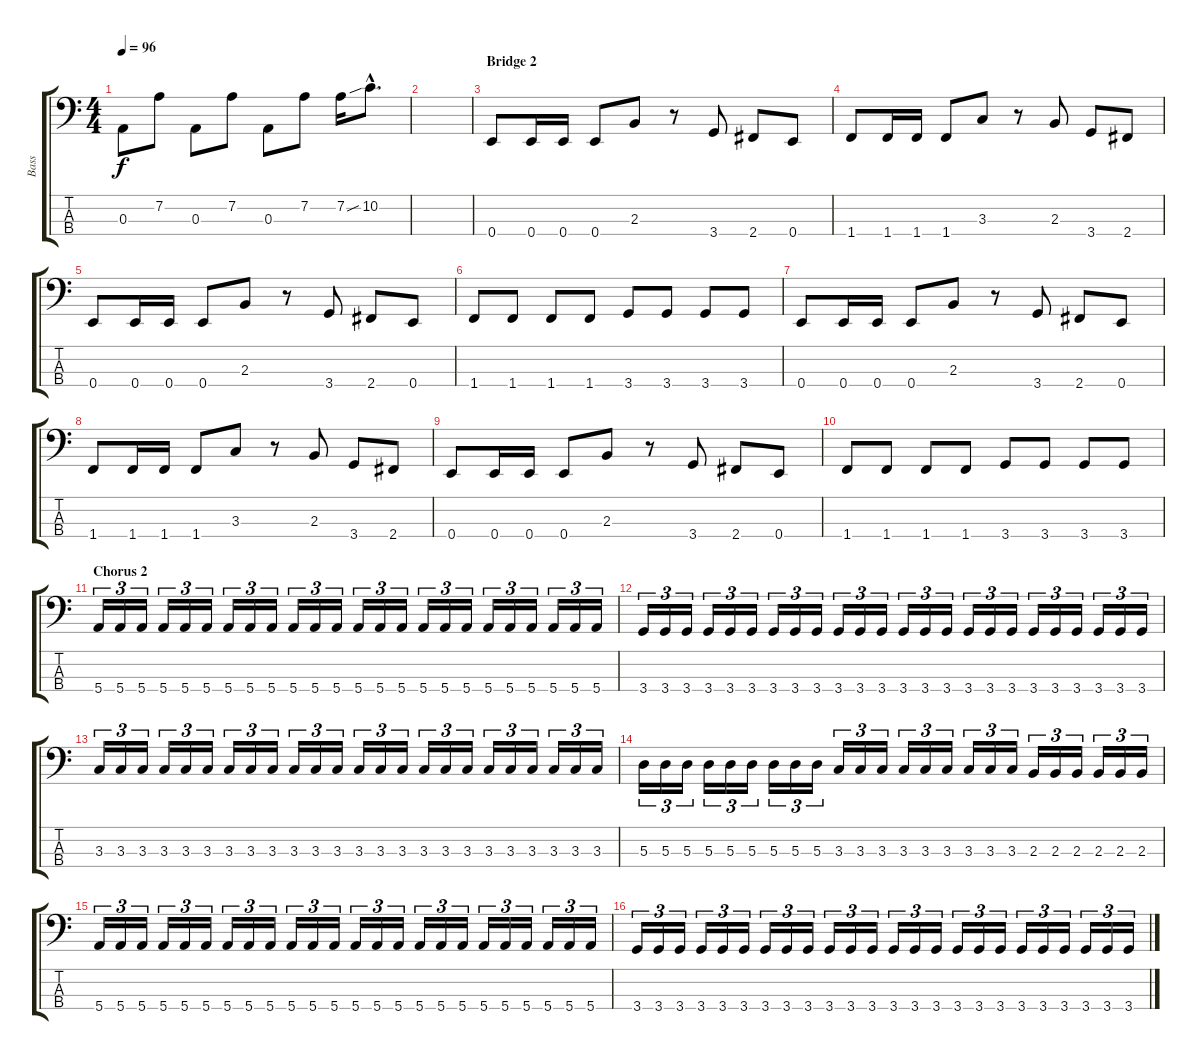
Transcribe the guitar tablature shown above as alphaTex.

\track ("Bass" "Bass") {instrument electricbasspick}
\staff {score tabs}
\tuning (G2 D2 A1 E1) {hide}
\ts (4 4)
\tempo 96
\clef f4
\ks c
0.3.8{dy f} 7.2.8 0.3.8 7.2.8 0.3.8 7.2.8 7.2.16 10.2{sib hac}.8{d} |
|
\section ("" "Bridge 2")
0.4.8 0.4.16 0.4.16 0.4.8 2.3.8 r.8 3.4.8 2.4.8 0.4.8 |
1.4.8 1.4.16 1.4.16 1.4.8 3.3.8 r.8 2.3.8 3.4.8 2.4.8 |
0.4.8 0.4.16 0.4.16 0.4.8 2.3.8 r.8 3.4.8 2.4.8 0.4.8 |
1.4.8 1.4.8 1.4.8 1.4.8 3.4.8 3.4.8 3.4.8 3.4.8 |
0.4.8 0.4.16 0.4.16 0.4.8 2.3.8 r.8 3.4.8 2.4.8 0.4.8 |
1.4.8 1.4.16 1.4.16 1.4.8 3.3.8 r.8 2.3.8 3.4.8 2.4.8 |
0.4.8 0.4.16 0.4.16 0.4.8 2.3.8 r.8 3.4.8 2.4.8 0.4.8 |
1.4.8 1.4.8 1.4.8 1.4.8 3.4.8 3.4.8 3.4.8 3.4.8 |
\section ("" "Chorus 2")
5.4.16{tu (3 2)} 5.4.16{tu (3 2)} 5.4.16{tu (3 2)} 5.4.16{tu (3 2)} 5.4.16{tu (3 2)} 5.4.16{tu (3 2)} 5.4.16{tu (3 2)} 5.4.16{tu (3 2)} 5.4.16{tu (3 2)} 5.4.16{tu (3 2)} 5.4.16{tu (3 2)} 5.4.16{tu (3 2)} 5.4.16{tu (3 2)} 5.4.16{tu (3 2)} 5.4.16{tu (3 2)} 5.4.16{tu (3 2)} 5.4.16{tu (3 2)} 5.4.16{tu (3 2)} 5.4.16{tu (3 2)} 5.4.16{tu (3 2)} 5.4.16{tu (3 2)} 5.4.16{tu (3 2)} 5.4.16{tu (3 2)} 5.4.16{tu (3 2)} |
3.4.16{tu (3 2)} 3.4.16{tu (3 2)} 3.4.16{tu (3 2)} 3.4.16{tu (3 2)} 3.4.16{tu (3 2)} 3.4.16{tu (3 2)} 3.4.16{tu (3 2)} 3.4.16{tu (3 2)} 3.4.16{tu (3 2)} 3.4.16{tu (3 2)} 3.4.16{tu (3 2)} 3.4.16{tu (3 2)} 3.4.16{tu (3 2)} 3.4.16{tu (3 2)} 3.4.16{tu (3 2)} 3.4.16{tu (3 2)} 3.4.16{tu (3 2)} 3.4.16{tu (3 2)} 3.4.16{tu (3 2)} 3.4.16{tu (3 2)} 3.4.16{tu (3 2)} 3.4.16{tu (3 2)} 3.4.16{tu (3 2)} 3.4.16{tu (3 2)} |
3.3.16{tu (3 2)} 3.3.16{tu (3 2)} 3.3.16{tu (3 2)} 3.3.16{tu (3 2)} 3.3.16{tu (3 2)} 3.3.16{tu (3 2)} 3.3.16{tu (3 2)} 3.3.16{tu (3 2)} 3.3.16{tu (3 2)} 3.3.16{tu (3 2)} 3.3.16{tu (3 2)} 3.3.16{tu (3 2)} 3.3.16{tu (3 2)} 3.3.16{tu (3 2)} 3.3.16{tu (3 2)} 3.3.16{tu (3 2)} 3.3.16{tu (3 2)} 3.3.16{tu (3 2)} 3.3.16{tu (3 2)} 3.3.16{tu (3 2)} 3.3.16{tu (3 2)} 3.3.16{tu (3 2)} 3.3.16{tu (3 2)} 3.3.16{tu (3 2)} |
5.3.16{tu (3 2)} 5.3.16{tu (3 2)} 5.3.16{tu (3 2)} 5.3.16{tu (3 2)} 5.3.16{tu (3 2)} 5.3.16{tu (3 2)} 5.3.16{tu (3 2)} 5.3.16{tu (3 2)} 5.3.16{tu (3 2)} 3.3.16{tu (3 2)} 3.3.16{tu (3 2)} 3.3.16{tu (3 2)} 3.3.16{tu (3 2)} 3.3.16{tu (3 2)} 3.3.16{tu (3 2)} 3.3.16{tu (3 2)} 3.3.16{tu (3 2)} 3.3.16{tu (3 2)} 2.3.16{tu (3 2)} 2.3.16{tu (3 2)} 2.3.16{tu (3 2)} 2.3.16{tu (3 2)} 2.3.16{tu (3 2)} 2.3.16{tu (3 2)} |
5.4.16{tu (3 2)} 5.4.16{tu (3 2)} 5.4.16{tu (3 2)} 5.4.16{tu (3 2)} 5.4.16{tu (3 2)} 5.4.16{tu (3 2)} 5.4.16{tu (3 2)} 5.4.16{tu (3 2)} 5.4.16{tu (3 2)} 5.4.16{tu (3 2)} 5.4.16{tu (3 2)} 5.4.16{tu (3 2)} 5.4.16{tu (3 2)} 5.4.16{tu (3 2)} 5.4.16{tu (3 2)} 5.4.16{tu (3 2)} 5.4.16{tu (3 2)} 5.4.16{tu (3 2)} 5.4.16{tu (3 2)} 5.4.16{tu (3 2)} 5.4.16{tu (3 2)} 5.4.16{tu (3 2)} 5.4.16{tu (3 2)} 5.4.16{tu (3 2)} |
3.4.16{tu (3 2)} 3.4.16{tu (3 2)} 3.4.16{tu (3 2)} 3.4.16{tu (3 2)} 3.4.16{tu (3 2)} 3.4.16{tu (3 2)} 3.4.16{tu (3 2)} 3.4.16{tu (3 2)} 3.4.16{tu (3 2)} 3.4.16{tu (3 2)} 3.4.16{tu (3 2)} 3.4.16{tu (3 2)} 3.4.16{tu (3 2)} 3.4.16{tu (3 2)} 3.4.16{tu (3 2)} 3.4.16{tu (3 2)} 3.4.16{tu (3 2)} 3.4.16{tu (3 2)} 3.4.16{tu (3 2)} 3.4.16{tu (3 2)} 3.4.16{tu (3 2)} 3.4.16{tu (3 2)} 3.4.16{tu (3 2)} 3.4.16{tu (3 2)}
